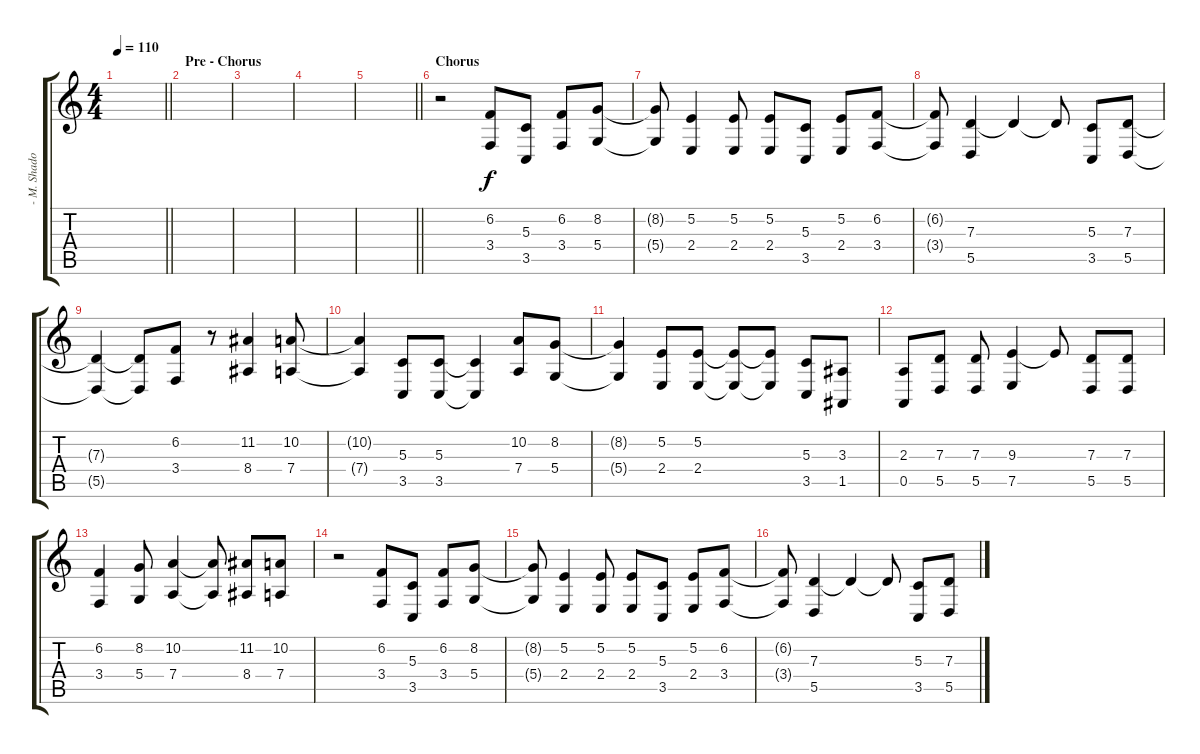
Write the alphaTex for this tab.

\track ("- M. Shadows - Vocals" "- M. Shado") {instrument lead1square}
\staff {score tabs}
\tuning (E4 B3 G3 D3 A2 D2) {hide}
\ts (4 4)
\tempo 110
\clef g2
\barLineRight lightlight
\ks c
|
\section ("" "Pre - Chorus")
|
|
|
\barLineRight lightlight
|
\section ("" "Chorus")
r.2 (6.2 3.4).8 (5.3 3.5).8 (6.2 3.4).8 (8.2 5.4).8 |
(8.2{t} 5.4{t}).8 (5.2 2.4).4 (5.2 2.4).8 (5.2 2.4).8 (5.3 3.5).8 (5.2 2.4).8 (6.2 3.4).8 |
(6.2{t} 3.4{t}).8 (7.3 5.5).4 7.3{t}.4 7.3{t}.8 (5.3 3.5).8 (7.3 5.5).8 |
(7.3{t} 5.5{t}).4 (7.3{t} 5.5{t}).8 (6.2 3.4).8 r.8 (11.2 8.4).4 (10.2 7.4).8 |
(10.2{t} 7.4{t}).4 (5.3 3.5).8 (5.3 3.5).8 (5.3{t} 3.5{t}).4 (10.2 7.4).8 (8.2 5.4).8 |
(8.2{t} 5.4{t}).4 (5.2 2.4).8 (5.2 2.4).8 (5.2{t} 2.4{t}).8 (5.2{t} 2.4{t}).8 (5.3 3.5).8 (3.3 1.5).8 |
(2.3 0.5).8 (7.3 5.5).8 (7.3 5.5).8 (9.3 7.5).4 9.3{t}.8 (7.3 5.5).8 (7.3 5.5).8 |
(6.2 3.4).4 (8.2 5.4).8 (10.2 7.4).4 (10.2{t} 7.4{t}).8 (11.2 8.4).8 (10.2 7.4).8 |
r.2 (6.2 3.4).8 (5.3 3.5).8 (6.2 3.4).8 (8.2 5.4).8 |
(8.2{t} 5.4{t}).8 (5.2 2.4).4 (5.2 2.4).8 (5.2 2.4).8 (5.3 3.5).8 (5.2 2.4).8 (6.2 3.4).8 |
(6.2{t} 3.4{t}).8 (7.3 5.5).4 7.3{t}.4 7.3{t}.8 (5.3 3.5).8 (7.3 5.5).8
